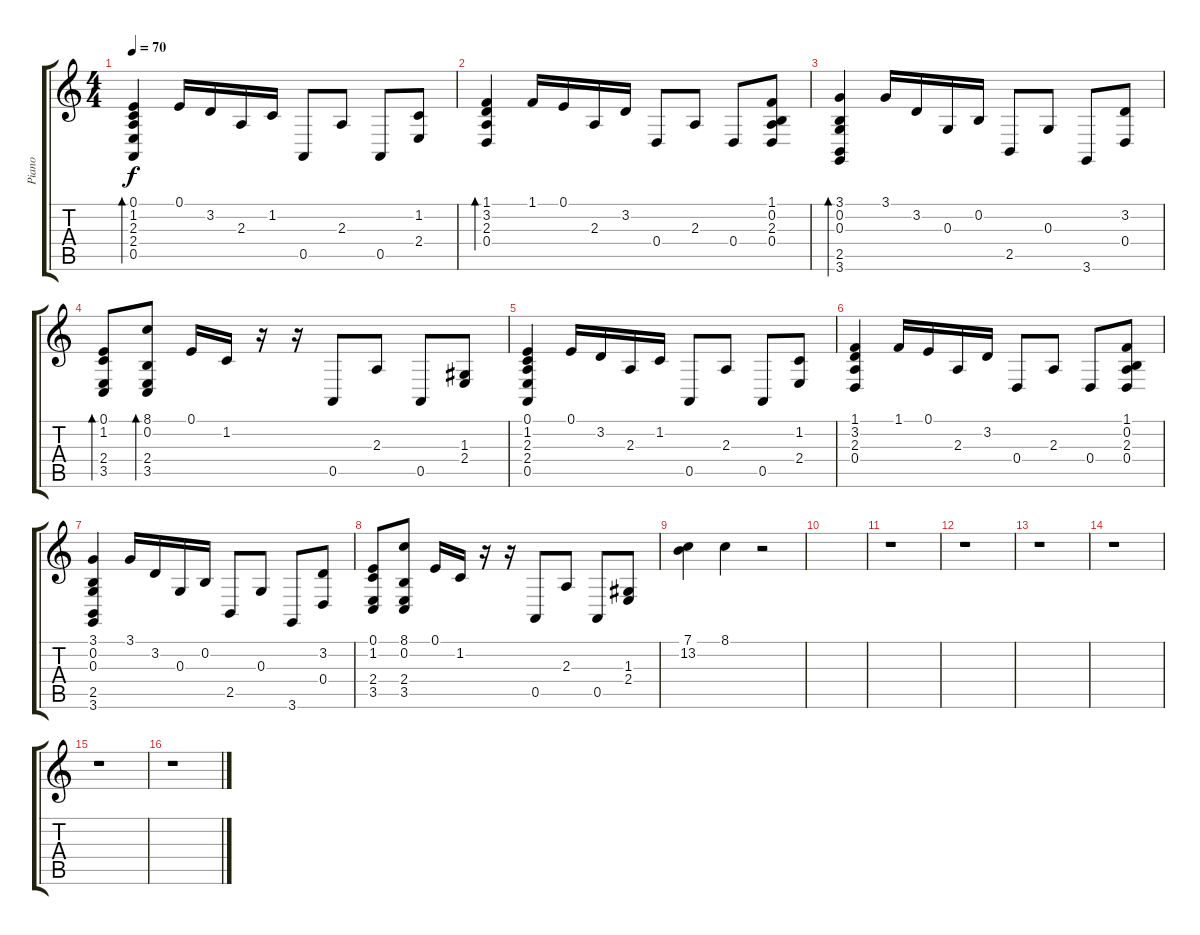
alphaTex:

\track ("Piano" "Piano") {instrument acousticgrandpiano}
\staff {score tabs}
\tuning (E4 B3 G3 D3 A2 E2) {hide}
\ts (4 4)
\tempo 70
\clef g2
\ks c
(0.1 1.2 2.3 2.4 0.5).4{bd 480 dy f instrument acousticgrandpiano} 0.1.16 3.2.16 2.3.16 1.2.16 0.5.8 2.3.8 0.5.8 (1.2 2.4).8 |
(1.1 3.2 2.3 0.4).4{bd 480} 1.1.16 0.1.16 2.3.16 3.2.16 0.4.8 2.3.8 0.4.8 (1.1 0.2 2.3 0.4).8 |
(3.1 0.2 0.3 2.5 3.6).4{bd 480} 3.1.16 3.2.16 0.3.16 0.2.16 2.5.8 0.3.8 3.6.8 (3.2 0.4).8 |
(0.1 1.2 2.4 3.5).8{bd 480} (8.1 0.2 2.4 3.5).8{bd 480} 0.1.16 1.2.16 r.16 r.16 0.5.8 2.3.8 0.5.8 (1.3 2.4).8 |
(0.1 1.2 2.3 2.4 0.5).4 0.1.16 3.2.16 2.3.16 1.2.16 0.5.8 2.3.8 0.5.8 (1.2 2.4).8 |
(1.1 3.2 2.3 0.4).4 1.1.16 0.1.16 2.3.16 3.2.16 0.4.8 2.3.8 0.4.8 (1.1 0.2 2.3 0.4).8 |
(3.1 0.2 0.3 2.5 3.6).4 3.1.16 3.2.16 0.3.16 0.2.16 2.5.8 0.3.8 3.6.8 (3.2 0.4).8 |
(0.1 1.2 2.4 3.5).8 (8.1 0.2 2.4 3.5).8 0.1.16 1.2.16 r.16 r.16 0.5.8 2.3.8 0.5.8 (1.3 2.4).8 |
(7.1 13.2).4 8.1.4 r.2 |
|
r.1 |
r.1 |
r.1 |
r.1 |
r.1 |
r.1
